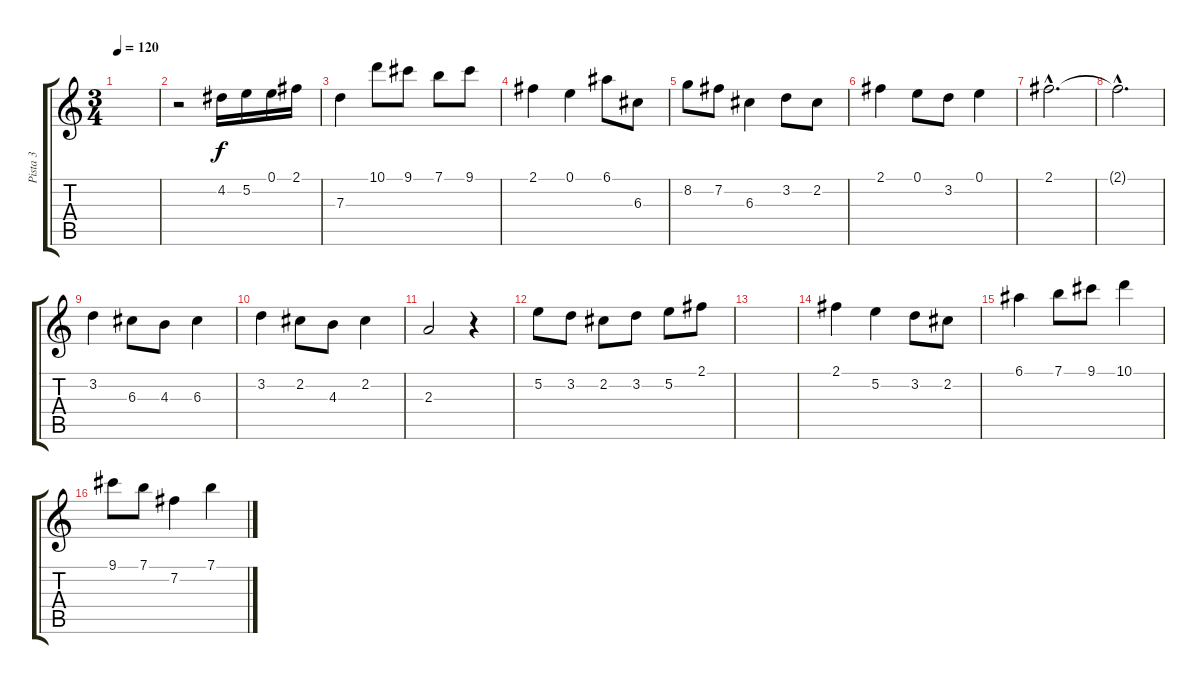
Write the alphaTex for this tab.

\track ("Pista 3" "Pista 3") {instrument fretlessbass}
\staff {score tabs}
\tuning (E4 B3 G3 D3 A2 E2) {hide}
\ts (3 4)
\tempo 120
\clef g2
\ks c
|
r.2 4.2.16 5.2.16 0.1.16 2.1.16 |
7.3.4 10.1.8 9.1.8 7.1.8 9.1.8 |
2.1.4 0.1.4 6.1.8 6.3.8 |
8.2.8 7.2.8 6.3.4 3.2.8 2.2.8 |
2.1.4 0.1.8 3.2.8 0.1.4 |
2.1{hac}.2{d} |
2.1{hac t}.2{d} |
3.2.4 6.3.8 4.3.8 6.3.4 |
3.2.4 2.2.8 4.3.8 2.2.4 |
2.3.2 r.4 |
5.2.8 3.2.8 2.2.8 3.2.8 5.2.8 2.1.8 |
|
2.1.4 5.2.4 3.2.8 2.2.8 |
6.1.4 7.1.8 9.1.8 10.1.4 |
9.1.8 7.1.8 7.2.4 7.1.4
